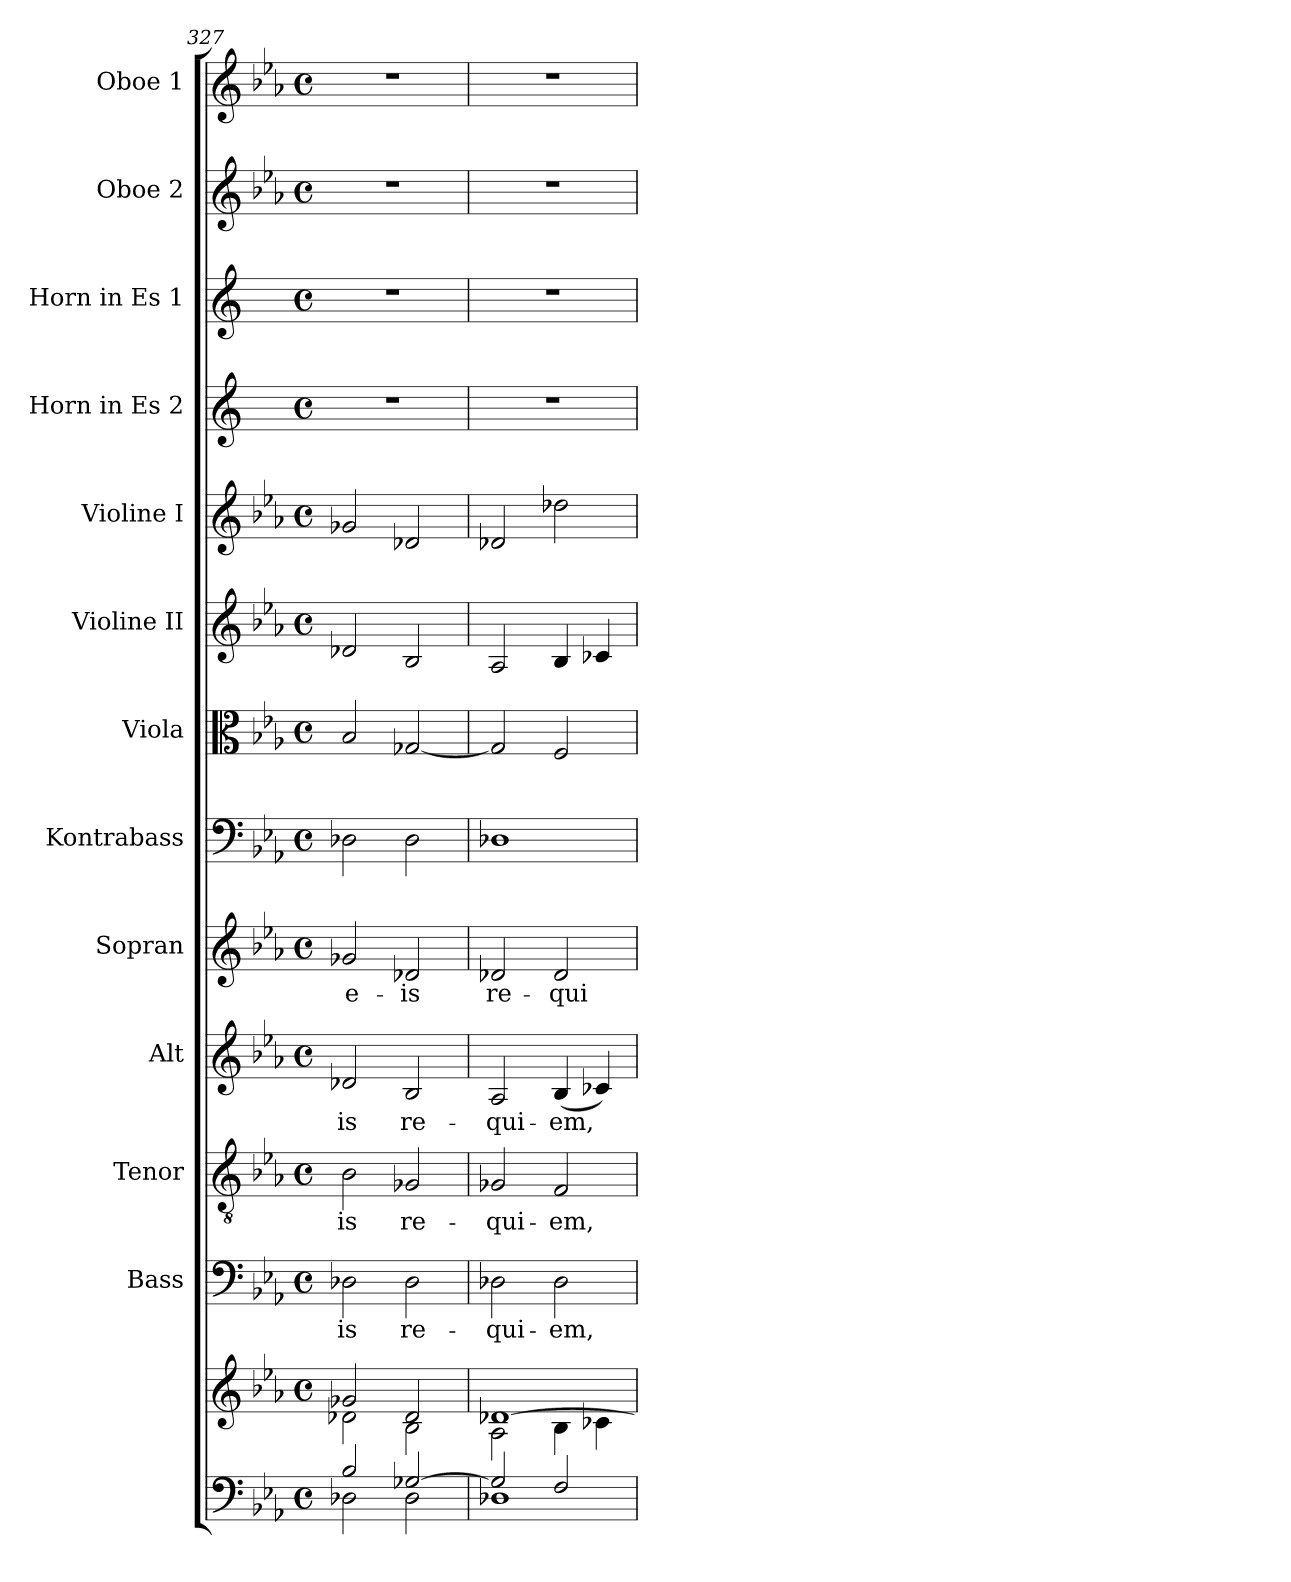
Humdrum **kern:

**kern	**kern	**kern	**text	**kern	**text	**kern	**text	**kern	**text	**kern	**kern	**kern	**kern	**kern	**kern	**kern	**kern
*part13	*part13	*part12	*part12	*part11	*part11	*part10	*part10	*part9	*part9	*part8	*part7	*part6	*part5	*part4	*part3	*part2	*part1
*staff14	*staff13	*staff12	*staff12	*staff11	*staff11	*staff10	*staff10	*staff9	*staff9	*staff8	*staff7	*staff6	*staff5	*staff4	*staff3	*staff2	*staff1
*	*	*I"Bass	*	*I"Tenor	*	*I"Alt	*	*I"Sopran	*	*I"Kontrabass	*I"Viola	*I"Violine II	*I"Violine I	*I"Horn in Es 2	*I"Horn in Es 1	*I"Oboe 2	*I"Oboe 1
*	*	*I'B.	*	*I'T.	*	*I'A.	*	*I'S.	*	*I'Kb.	*I'Vla.	*I'Vl. II	*I'Vl. I	*I'Hr. 2	*I'Hr. 1	*I'Ob. 2	*I'Ob. 1
*clefF4	*clefG2	*clefF4	*	*clefGv2	*	*clefG2	*	*clefG2	*	*clefF4	*clefC3	*clefG2	*clefG2	*clefG2	*clefG2	*clefG2	*clefG2
*	*	*	*	*	*	*	*	*	*	*ITrd7c12	*	*	*	*ITrd5c9	*ITrd5c9	*	*
*k[b-e-a-]	*k[b-e-a-]	*k[b-e-a-]	*	*k[b-e-a-]	*	*k[b-e-a-]	*	*k[b-e-a-]	*	*k[b-e-a-]	*k[b-e-a-]	*k[b-e-a-]	*k[b-e-a-]	*k[b-e-a-]	*k[b-e-a-]	*k[b-e-a-]	*k[b-e-a-]
*E-:	*E-:	*E-:	*	*E-:	*	*E-:	*	*E-:	*	*E-:	*E-:	*E-:	*E-:	*E-:	*E-:	*E-:	*E-:
*M4/4	*M4/4	*M4/4	*	*M4/4	*	*M4/4	*	*M4/4	*	*M4/4	*M4/4	*M4/4	*M4/4	*M4/4	*M4/4	*M4/4	*M4/4
*met(c)	*met(c)	*met(c)	*	*met(c)	*	*met(c)	*	*met(c)	*	*met(c)	*met(c)	*met(c)	*met(c)	*met(c)	*met(c)	*met(c)	*met(c)
=327	=327	=327	=327	=327	=327	=327	=327	=327	=327	=327	=327	=327	=327	=327	=327	=327	=327
*^	*^	*	*	*	*	*	*	*	*	*	*	*	*	*	*	*	*
!	!	!	!	!	!LO:LY:b	!	!LO:LY:b	!	!LO:LY:b	!	!LO:LY:b	!	!	!	!	!	!	!	!
2B-/	2D-X\	2g-X/	2d-X\	2D-X\	-is	2B-\	-is	2d-X/	-is	2g-X/	e-	2DD-X\	2B-/	2d-X/	2g-X/	1r	1r	1r	1r
!	!	!	!	!	!LO:LY:b	!	!LO:LY:b	!	!LO:LY:b	!	!LO:LY:b	!	!	!	!	!	!	!	!
[>2G-X/	2D-\	2d-/	2B-\	2D-\	re-	2G-X/	re-	2B-/	re-	2d-X/	-is	2DD-\	[2G-X/	2B-/	2d-X/	.	.	.	.
=328	=328	=328	=328	=328	=328	=328	=328	=328	=328	=328	=328	=328	=328	=328	=328	=328	=328	=328	=328
!	!	!	!	!	!LO:LY:b	!	!LO:LY:b	!	!LO:LY:b	!	!LO:LY:b	!	!	!	!	!	!	!	!
2G-/]	1D-X	[>1d-X	2A-\	2D-X\	-qui-	2G-X/	-qui-	2A-/	-qui-	2d-X/	re-	1DD-X	2G-/]	2A-/	2d-X/	1r	1r	1r	1r
!	!	!	!	!	!LO:LY:b	!	!LO:LY:b	!	!LO:LY:b	!	!LO:LY:b	!	!	!	!	!	!	!	!
2F/	.	.	4B-\	2D-\	-em,	2F/	-em,	(4B-/	-em,	2d-/	-qui-	.	2F/	4B-/	2dd-X\	.	.	.	.
.	.	.	4c-X\	.	.	.	.	4c-X/)	.	.	.	.	.	4c-X/	.	.	.	.	.
*v	*v	*	*	*	*	*	*	*	*	*	*	*	*	*	*	*	*	*	*
*	*v	*v	*	*	*	*	*	*	*	*	*	*	*	*	*	*	*	*
=	=	=	=	=	=	=	=	=	=	=	=	=	=	=	=	=	=
*-	*-	*-	*-	*-	*-	*-	*-	*-	*-	*-	*-	*-	*-	*-	*-	*-	*-
